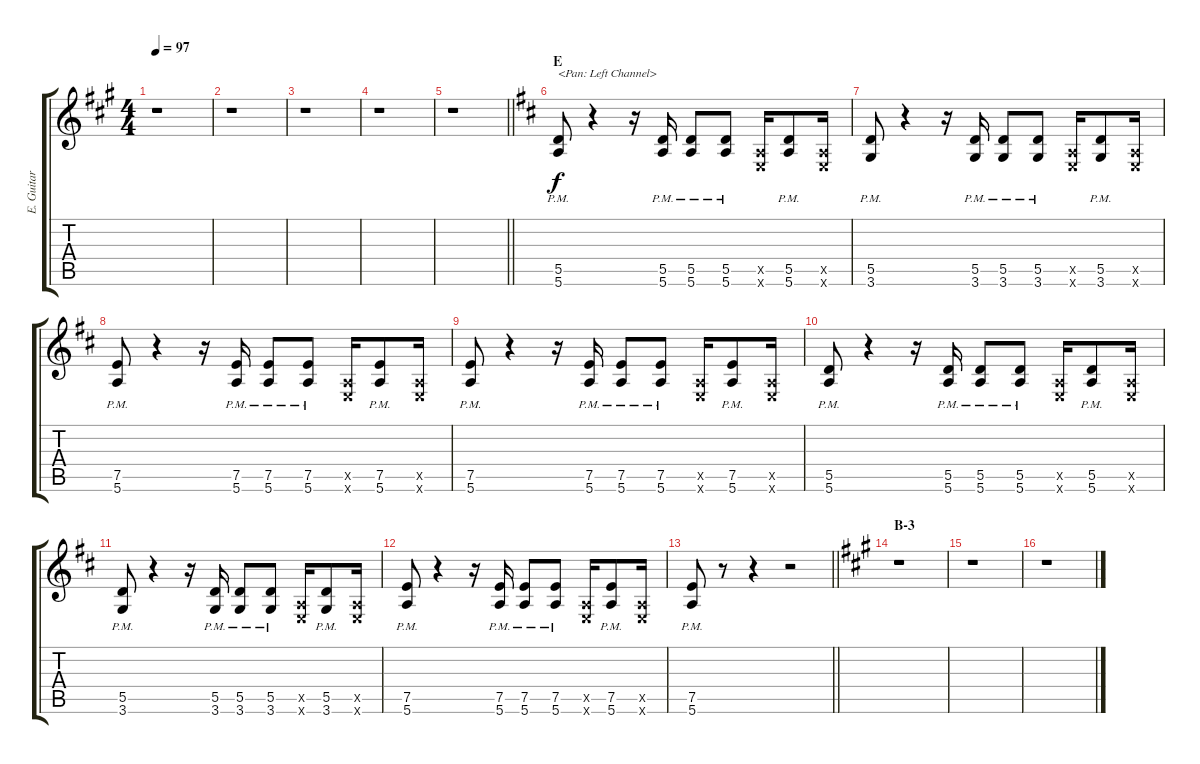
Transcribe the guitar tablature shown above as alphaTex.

\track ("E. Guitar II" "E. Guitar ") {instrument overdrivenguitar}
\staff {score tabs}
\tuning (E4 B3 G3 D3 A2 E2) {hide}
\ts (4 4)
\tempo 97
\clef g2
\ks a
r.1{dy f} |
r.1 |
r.1 |
r.1 |
\barLineRight lightlight
r.1 |
\section ("" "E")
\ks d
(5.5{pm} 5.6{pm}).8{txt "<Pan: Left Channel>" balance 1} r.4 r.16 (5.5{pm} 5.6{pm}).16 (5.5{pm} 5.6{pm}).8 (5.5{pm} 5.6{pm}).8 (0.5{x} 0.6{x}).16 (5.5{pm} 5.6{pm}).8 (0.5{x} 0.6{x}).16 |
(5.5{pm} 3.6{pm}).8 r.4 r.16 (5.5{pm} 3.6{pm}).16 (5.5{pm} 3.6{pm}).8 (5.5{pm} 3.6{pm}).8 (0.5{x} 0.6{x}).16 (5.5{pm} 3.6{pm}).8 (0.5{x} 0.6{x}).16 |
(7.5{pm} 5.6{pm}).8 r.4 r.16 (7.5{pm} 5.6{pm}).16 (7.5{pm} 5.6{pm}).8 (7.5{pm} 5.6{pm}).8 (0.5{x} 0.6{x}).16 (7.5{pm} 5.6{pm}).8 (0.5{x} 0.6{x}).16 |
(7.5{pm} 5.6{pm}).8 r.4 r.16 (7.5{pm} 5.6{pm}).16 (7.5{pm} 5.6{pm}).8 (7.5{pm} 5.6{pm}).8 (0.5{x} 0.6{x}).16 (7.5{pm} 5.6{pm}).8 (0.5{x} 0.6{x}).16 |
(5.5{pm} 5.6{pm}).8 r.4 r.16 (5.5{pm} 5.6{pm}).16 (5.5{pm} 5.6{pm}).8 (5.5{pm} 5.6{pm}).8 (0.5{x} 0.6{x}).16 (5.5{pm} 5.6{pm}).8 (0.5{x} 0.6{x}).16 |
(5.5{pm} 3.6{pm}).8 r.4 r.16 (5.5{pm} 3.6{pm}).16 (5.5{pm} 3.6{pm}).8 (5.5{pm} 3.6{pm}).8 (0.5{x} 0.6{x}).16 (5.5{pm} 3.6{pm}).8 (0.5{x} 0.6{x}).16 |
(7.5{pm} 5.6{pm}).8 r.4 r.16 (7.5{pm} 5.6{pm}).16 (7.5{pm} 5.6{pm}).8 (7.5{pm} 5.6{pm}).8 (0.5{x} 0.6{x}).16 (7.5{pm} 5.6{pm}).8 (0.5{x} 0.6{x}).16 |
\barLineRight lightlight
(7.5{pm} 5.6{pm}).8 r.8 r.4 r.2 |
\section ("" "B-3")
\ks a
r.1 |
r.1 |
r.1
